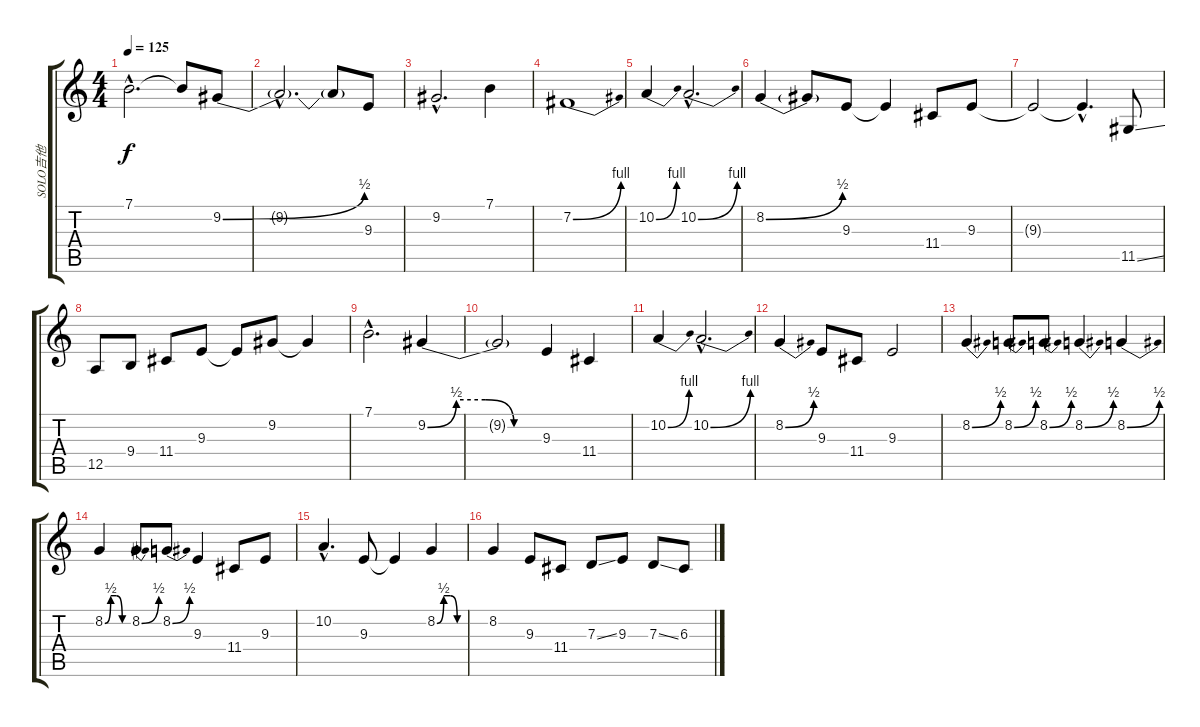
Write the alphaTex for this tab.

\track ("SOLO吉他" "SOLO吉他") {instrument altosax}
\staff {score tabs}
\tuning (E4 B3 G3 D3 A2 E2) {hide}
\ts (4 4)
\tempo 125
\clef g2
\ks c
7.1{hac}.2{d dy f} 7.1{t}.8 9.2{be (bend 0 0 60 2)}.8 |
9.2{hac t}.2{d} 9.2{t}.8 9.3.8 |
9.2{hac}.2{d} 7.1.4 |
7.2{be (bend 0 0 60 4)}.1 |
10.2{be (bend 0 0 60 4)}.4 10.2{be (bend 0 0 60 4) hac}.2{d} |
8.2{be (bend 0 0 60 2)}.4 8.2{t}.8 9.3.8 9.3{t}.4 11.4.8 9.3.8 |
9.3{t}.2 9.3{hac t}.4{d} 11.5{ss}.8 |
12.5.8 9.4.8 11.4.8 9.3.8 9.3{t}.8 9.2.8 9.2{t}.4 |
7.1{hac}.2{d} 9.2{be (custom 0 0 15 2 30 2 45 0 60 0)}.4 |
9.2{t}.2 9.3.4 11.4.4 |
10.2{be (bend 0 0 60 4)}.4 10.2{be (bend 0 0 60 4) hac}.2{d} |
8.2{be (bend 0 0 60 2)}.4 9.3.8 11.4.8 9.3.2 |
8.2{be (bend 0 0 60 2)}.4 8.2{be (bend 0 0 60 2)}.8 8.2{be (bend 0 0 60 2)}.8 8.2{be (bend 0 0 60 2)}.4 8.2{be (bend 0 0 60 2)}.4 |
8.2{be (custom 0 0 15 2 30 2 45 0 60 0)}.4 8.2{be (bend 0 0 60 2)}.8 8.2{be (bend 0 0 60 2)}.8 9.3.4 11.4.8 9.3.8 |
10.2{hac}.4{d} 9.3.8 9.3{t}.4 8.2{be (custom 0 0 15 2 30 2 45 0 60 0)}.4 |
8.2.4 9.3.8 11.4.8 7.3{ss}.8 9.3.8 7.3{ss}.8 6.3.8
